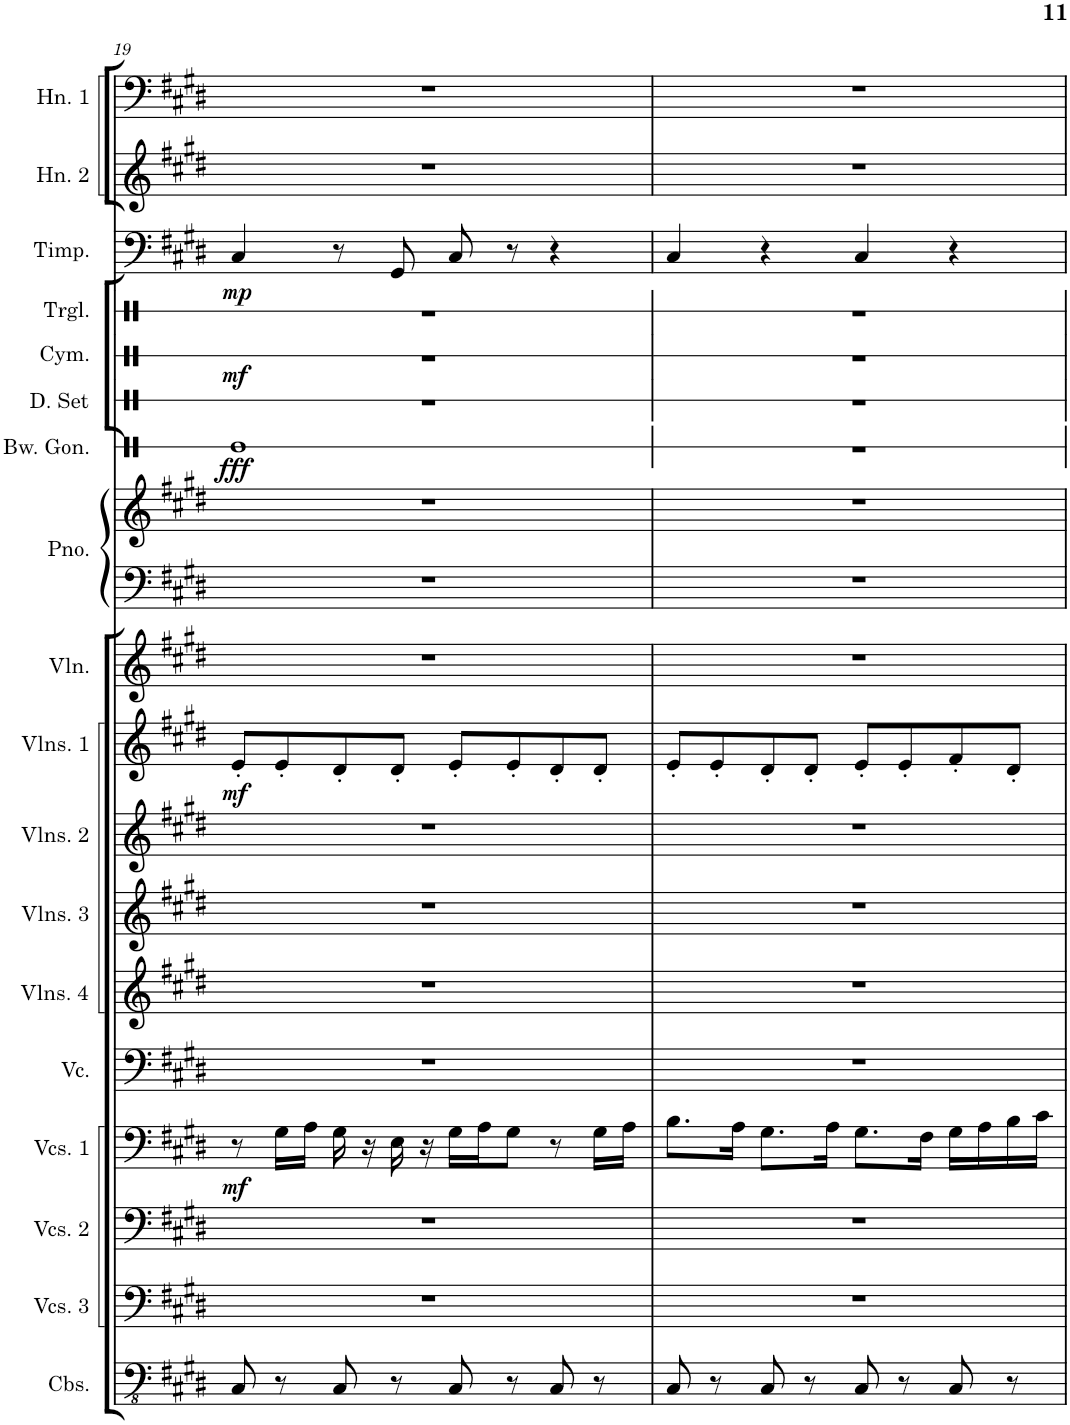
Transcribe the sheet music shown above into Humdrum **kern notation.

**kern	**kern	**kern	**kern	**dynam	**kern	**kern	**kern	**kern	**kern	**dynam	**kern	**kern	**kern	**kern	**dynam	**kern	**kern	**dynam	**kern	**kern
*part16	*part15	*part14	*part13	*part13	*part12	*part11	*part10	*part9	*part8	*part8	*part7	*part6	*part6	*part5	*part5	*part4	*part3	*part3	*part2	*part1
*staff17	*staff16	*staff15	*staff14	*staff14	*staff13	*staff12	*staff11	*staff10	*staff9	*staff9	*staff8	*staff7	*staff6	*staff5	*staff5	*staff4	*staff3	*staff3	*staff2	*staff1
*I"Contrabasses	*I"Violoncellos 3	*I"Violoncellos 2	*I"Violoncellos 1	*	*I"Violoncello	*I"Violins 4	*I"Violins 3	*I"Violins 2	*I"Violins 1	*	*I"Violin	*I"Piano	*	*I"Bowl Gongs	*	*I"Triangle	*I"Timpani	*	*I"Horn 2	*I"Horn 1
*I'Cbs.	*I'Vcs. 3	*I'Vcs. 2	*I'Vcs. 1	*	*I'Vc.	*I'Vlns. 4	*I'Vlns. 3	*I'Vlns. 2	*I'Vlns. 1	*	*I'Vln.	*I'Pno.	*	*I'Bw. Gon.	*	*I'Trgl.	*I'Timp.	*	*I'Hn. 2	*I'Hn. 1
!!LO:PB:g=z
*clefFv4	*clefF4	*clefF4	*clefF4	*	*clefF4	*clefG2	*clefG2	*clefG2	*clefG2	*	*clefG2	*clefF4	*clefG2	*clefX	*	*clefX	*clefF4	*	*clefG2	*clefF4
*	*	*	*	*	*	*	*	*	*	*	*	*	*	*	*	*	*	*	*ITrd4c7	*ITrd4c7
*k[f#c#g#d#]	*k[f#c#g#d#]	*k[f#c#g#d#]	*k[f#c#g#d#]	*	*k[f#c#g#d#]	*k[f#c#g#d#]	*k[f#c#g#d#]	*k[f#c#g#d#]	*k[f#c#g#d#]	*	*k[f#c#g#d#]	*k[f#c#g#d#]	*k[f#c#g#d#]	*k[]	*	*k[]	*k[f#c#g#d#]	*	*k[f#c#g#d#]	*k[f#c#g#d#]
*M4/4	*M4/4	*M4/4	*M4/4	*	*M4/4	*M4/4	*M4/4	*M4/4	*M4/4	*	*M4/4	*M4/4	*M4/4	*M4/4	*	*M4/4	*M4/4	*	*M4/4	*M4/4
=19	=19	=19	=19	=19	=19	=19	=19	=19	=19	=19	=19	=19	=19	=19	=19	=19	=19	=19	=19	=19
!	!	!	!	!LO:DY:b	!	!	!	!	!	!LO:DY:b	!	!	!	!	!LO:DY:b	!	!	!LO:DY:b	!	!
8CC#/	1r	1r	8r	mf	1r	1r	1r	1r	8e'/L	mf	1r	1r	1r	1Re	fff	1r	4C#/	mp	1r	1r
8r	.	.	16G#\LL	.	.	.	.	.	8e'/	.	.	.	.	.	.	.	.	.	.	.
.	.	.	16A\JJ	.	.	.	.	.	.	.	.	.	.	.	.	.	.	.	.	.
8CC#/	.	.	16G#\	.	.	.	.	.	8d#'/	.	.	.	.	.	.	.	8r	.	.	.
.	.	.	16r	.	.	.	.	.	.	.	.	.	.	.	.	.	.	.	.	.
8r	.	.	16E\	.	.	.	.	.	8d#'/J	.	.	.	.	.	.	.	8GG#/	.	.	.
.	.	.	16r	.	.	.	.	.	.	.	.	.	.	.	.	.	.	.	.	.
8CC#/	.	.	16G#\LL	.	.	.	.	.	8e'/L	.	.	.	.	.	.	.	8C#/	.	.	.
.	.	.	16A\J	.	.	.	.	.	.	.	.	.	.	.	.	.	.	.	.	.
8r	.	.	8G#\J	.	.	.	.	.	8e'/	.	.	.	.	.	.	.	8r	.	.	.
8CC#/	.	.	8r	.	.	.	.	.	8d#'/	.	.	.	.	.	.	.	4r	.	.	.
8r	.	.	16G#\LL	.	.	.	.	.	8d#'/J	.	.	.	.	.	.	.	.	.	.	.
.	.	.	16A\JJ	.	.	.	.	.	.	.	.	.	.	.	.	.	.	.	.	.
=20	=20	=20	=20	=20	=20	=20	=20	=20	=20	=20	=20	=20	=20	=20	=20	=20	=20	=20	=20	=20
8CC#/	1r	1r	8.B\L	.	1r	1r	1r	1r	8e'/L	.	1r	1r	1r	1r	.	1r	4C#/	.	1r	1r
8r	.	.	.	.	.	.	.	.	8e'/	.	.	.	.	.	.	.	.	.	.	.
.	.	.	16A\Jk	.	.	.	.	.	.	.	.	.	.	.	.	.	.	.	.	.
8CC#/	.	.	8.G#\L	.	.	.	.	.	8d#'/	.	.	.	.	.	.	.	4r	.	.	.
8r	.	.	.	.	.	.	.	.	8d#'/J	.	.	.	.	.	.	.	.	.	.	.
.	.	.	16A\Jk	.	.	.	.	.	.	.	.	.	.	.	.	.	.	.	.	.
8CC#/	.	.	8.G#\L	.	.	.	.	.	8e'/L	.	.	.	.	.	.	.	4C#/	.	.	.
8r	.	.	.	.	.	.	.	.	8e'/	.	.	.	.	.	.	.	.	.	.	.
.	.	.	16F#\Jk	.	.	.	.	.	.	.	.	.	.	.	.	.	.	.	.	.
8CC#/	.	.	16G#\LL	.	.	.	.	.	8f#'/	.	.	.	.	.	.	.	4r	.	.	.
.	.	.	16A\	.	.	.	.	.	.	.	.	.	.	.	.	.	.	.	.	.
8r	.	.	16B\	.	.	.	.	.	8d#'/J	.	.	.	.	.	.	.	.	.	.	.
.	.	.	16c#\JJ	.	.	.	.	.	.	.	.	.	.	.	.	.	.	.	.	.
=	=	=	=	=	=	=	=	=	=	=	=	=	=	=	=	=	=	=	=	=
*-	*-	*-	*-	*-	*-	*-	*-	*-	*-	*-	*-	*-	*-	*-	*-	*-	*-	*-	*-	*-
